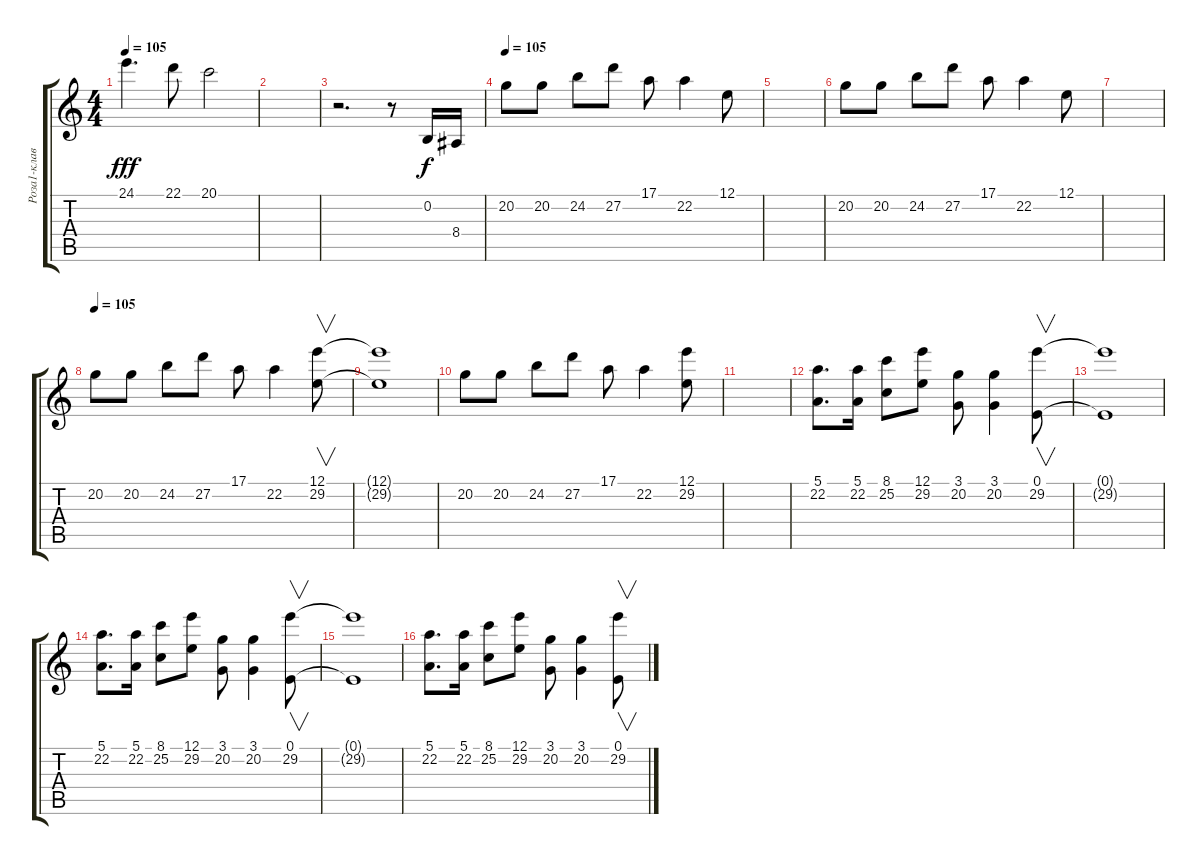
\track ("Роза1-клавиши" "Роза1-клав") {instrument rockorgan}
\staff {score tabs}
\tuning (E4 B3 G3 D3 A2 E2) {hide}
\ts (4 4)
\tempo 105
\clef g2
\ks c
24.1.4{d dy fff} 22.1.8 20.1.2 |
|
r.2{d} r.8 0.2.16{dy f} 8.4.16 |
\tempo 105
20.2.8 20.2.8 24.2.8 27.2.8 17.1.8 22.2.4 12.1.8 |
|
20.2.8 20.2.8 24.2.8 27.2.8 17.1.8 22.2.4 12.1.8 |
|
\tempo 105
20.2.8 20.2.8 24.2.8 27.2.8 17.1.8 22.2.4 (12.1 29.2).8{v} |
(12.1{t} 29.2{t}).1 |
20.2.8 20.2.8 24.2.8 27.2.8 17.1.8 22.2.4 (12.1 29.2).8 |
|
(5.1 22.2).8{d} (5.1 22.2).16 (8.1 25.2).8 (12.1 29.2).8 (3.1 20.2).8 (3.1 20.2).4 (0.1 29.2).8{v} |
(0.1{t} 29.2{t}).1 |
(5.1 22.2).8{d} (5.1 22.2).16 (8.1 25.2).8 (12.1 29.2).8 (3.1 20.2).8 (3.1 20.2).4 (0.1 29.2).8{v} |
(0.1{t} 29.2{t}).1 |
(5.1 22.2).8{d} (5.1 22.2).16 (8.1 25.2).8 (12.1 29.2).8 (3.1 20.2).8 (3.1 20.2).4 (0.1 29.2).8{v}
